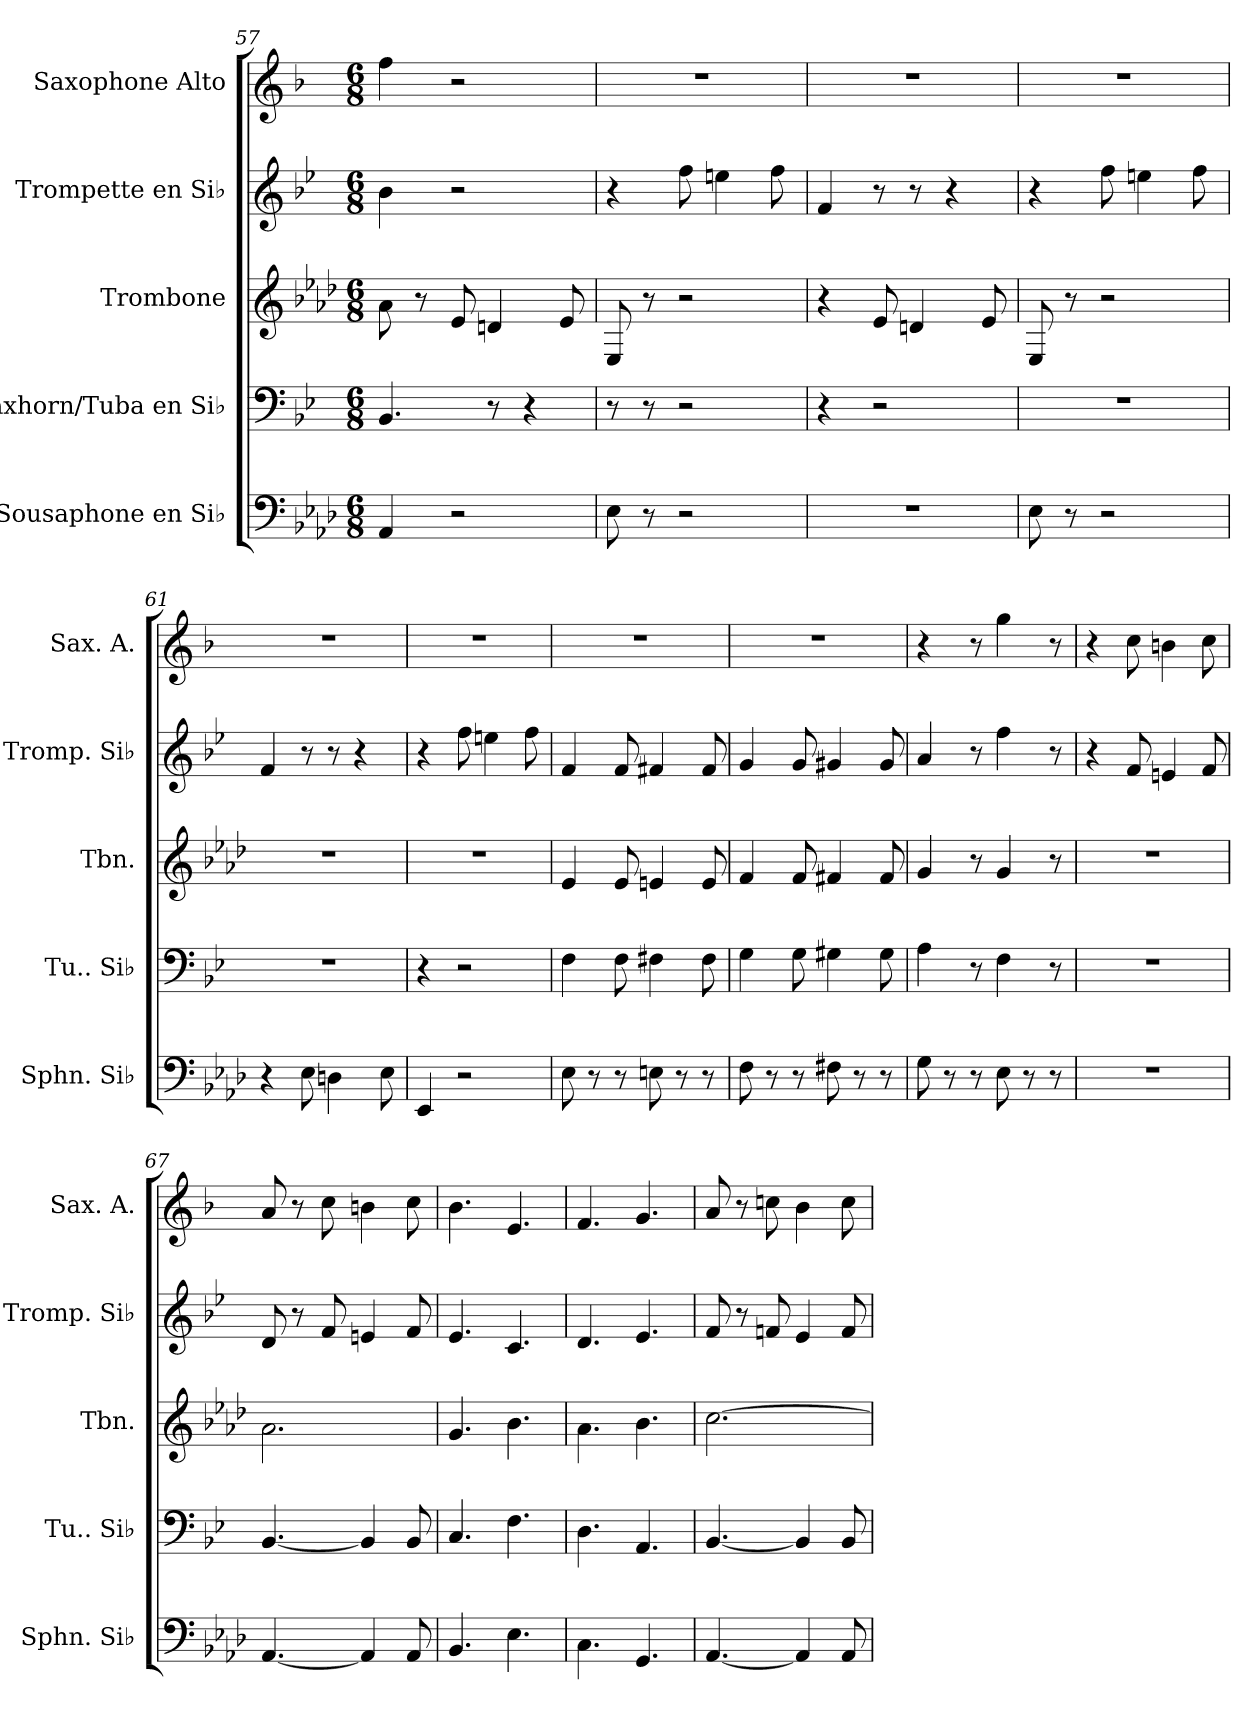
**kern	**kern	**kern	**kern	**kern
*part5	*part4	*part3	*part2	*part1
*staff5	*staff4	*staff3	*staff2	*staff1
*I"Sousaphone en Si♭	*I"saxhorn/Tuba en Si♭	*I"Trombone	*I"Trompette en Si♭	*I"Saxophone Alto
*I'Sphn. Si♭	*I'Tu.. Si♭	*I'Tbn.	*I'Tromp. Si♭	*I'Sax. A.
*clefF4	*clefF4	*clefG2	*clefG2	*clefG2
*ITrd8c14	*ITrd1c2	*ITrd8c14	*ITrd1c2	*ITrd5c9
*k[b-e-a-d-]	*k[b-e-a-d-]	*k[b-e-a-d-]	*k[b-e-a-d-]	*k[b-e-a-d-]
*M6/8	*M6/8	*M6/8	*M6/8	*M6/8
=57	=57	=57	=57	=57
4AAA-/	4.AA-/	8A-\	4a-\	4a-\
.	.	8r	.	.
2r	.	8E-/	2r	2r
.	8r	4Dn/	.	.
.	4r	.	.	.
.	.	8E-/	.	.
=58	=58	=58	=58	=58
8EE-\	8r	8EE-/	4r	2.r
8r	8r	8r	.	.
2r	2r	2r	8ee-\	.
.	.	.	4ddn\	.
.	.	.	8ee-\	.
!!LO:LB:g=z
=59	=59	=59	=59	=59
2.r	4r	4r	4e-/	2.r
.	2r	8E-/	8r	.
.	.	4Dn/	8r	.
.	.	.	4r	.
.	.	8E-/	.	.
=60	=60	=60	=60	=60
8EE-\	2.r	8EE-/	4r	2.r
8r	.	8r	.	.
2r	.	2r	8ee-\	.
.	.	.	4ddn\	.
.	.	.	8ee-\	.
=61	=61	=61	=61	=61
4r	2.r	2.r	4e-/	2.r
8EE-\	.	.	8r	.
4DDn\	.	.	8r	.
.	.	.	4r	.
8EE-\	.	.	.	.
=62	=62	=62	=62	=62
4EEE-/	4r	2.r	4r	2.r
2r	2r	.	8ee-\	.
.	.	.	4ddn\	.
.	.	.	8ee-\	.
=63	=63	=63	=63	=63
8EE-\	4E-\	4E-/	4e-/	2.r
8r	.	.	.	.
8r	8E-\	8E-/	8e-/	.
8EEn\	4En\	4En/	4en/	.
8r	.	.	.	.
8r	8E\	8E/	8e/	.
=64	=64	=64	=64	=64
8FF\	4F\	4F/	4f/	2.r
8r	.	.	.	.
8r	8F\	8F/	8f/	.
8FF#X\	4F#X\	4F#X/	4f#X/	.
8r	.	.	.	.
8r	8F#\	8F#/	8f#/	.
!!LO:PB:g=z
=65	=65	=65	=65	=65
8GG\	4G\	4G/	4g/	4r
8r	.	.	.	.
8r	8r	8r	8r	8r
8EE-\	4E-\	4G/	4ee-\	4b-\
8r	.	.	.	.
8r	8r	8r	8r	8r
=66	=66	=66	=66	=66
2.r	2.r	2.r	4r	4r
.	.	.	8e-/	8e-\
.	.	.	4dn/	4dn\
.	.	.	8e-/	8e-\
=67	=67	=67	=67	=67
[4.AAA-/	[4.AA-/	2.A-\	8c/	8c/
.	.	.	8r	8r
.	.	.	8e-/	8e-\
4AAA-/]	4AA-/]	.	4dn/	4dn\
8AAA-/	8AA-/	.	8e-/	8e-\
=68	=68	=68	=68	=68
4.BBB-/	4.BB-/	4.G/	4.d-/	4.d-\
4.EE-\	4.E-\	4.B-\	4.B-/	4.G/
=69	=69	=69	=69	=69
4.CC\	4.C\	4.A-\	4.c/	4.A-/
4.GGG/	4.GG/	4.B-\	4.d-/	4.B-/
=70	=70	=70	=70	=70
[4.AAA-/	[4.AA-/	[2.c\	8e-/	8c/
.	.	.	8r	8r
.	.	.	8e-X/	8e-X\
4AAA-/]	4AA-/]	.	4d-/	4d-\
8AAA-/	8AA-/	.	8e-/	8e-\
=	=	=	=	=
*-	*-	*-	*-	*-
